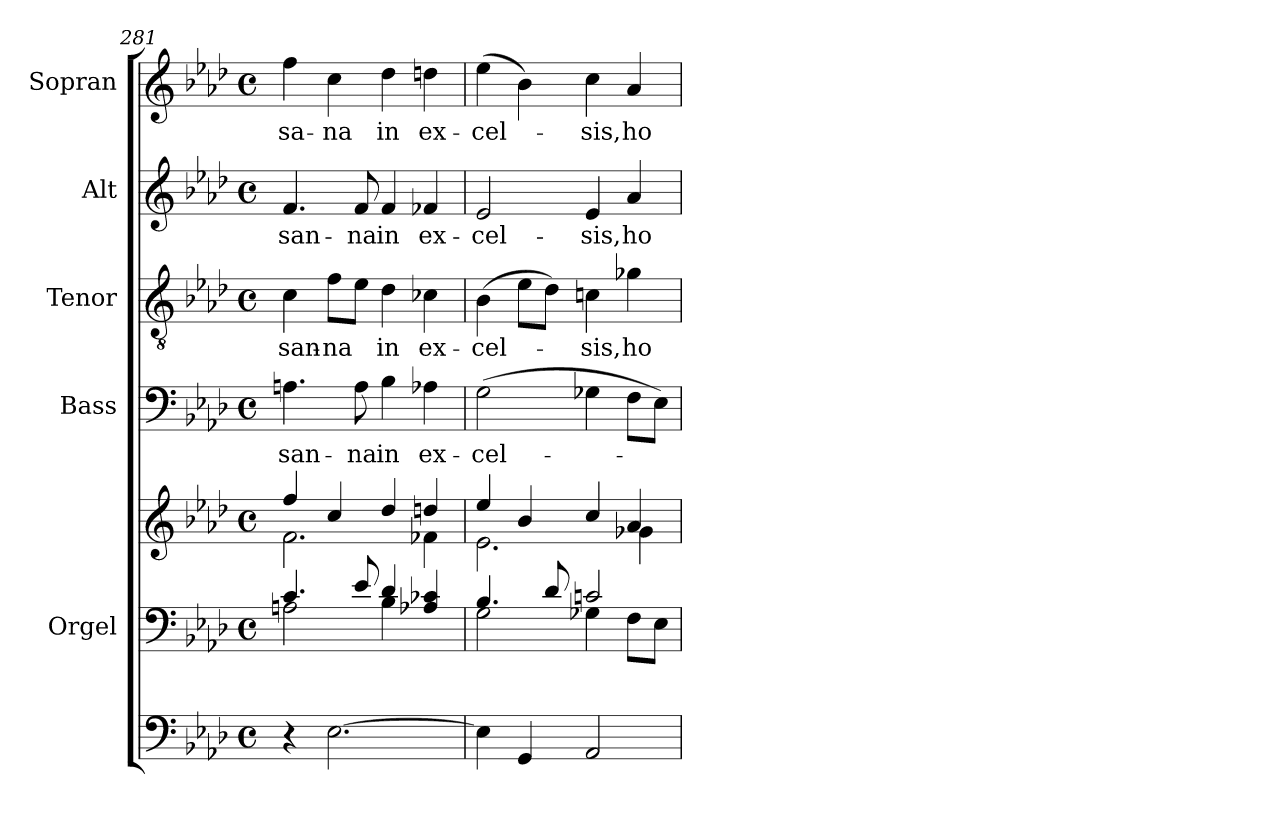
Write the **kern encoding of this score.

**kern	**kern	**kern	**kern	**text	**kern	**text	**kern	**text	**kern	**text
*part6	*part5	*part5	*part4	*part4	*part3	*part3	*part2	*part2	*part1	*part1
*staff7	*staff6	*staff5	*staff4	*staff4	*staff3	*staff3	*staff2	*staff2	*staff1	*staff1
*	*I"Orgel	*	*I"Bass	*	*I"Tenor	*	*I"Alt	*	*I"Sopran	*
*	*I'Org.	*	*I'B	*	*I'T	*	*I'A	*	*I'S	*
*clefF4	*clefF4	*clefG2	*clefF4	*	*clefGv2	*	*clefG2	*	*clefG2	*
*ITrd7c12	*	*	*	*	*	*	*	*	*	*
*k[b-e-a-d-]	*k[b-e-a-d-]	*k[b-e-a-d-]	*k[b-e-a-d-]	*	*k[b-e-a-d-]	*	*k[b-e-a-d-]	*	*k[b-e-a-d-]	*
*A-:	*A-:	*A-:	*A-:	*	*A-:	*	*A-:	*	*A-:	*
*M4/4	*M4/4	*M4/4	*M4/4	*	*M4/4	*	*M4/4	*	*M4/4	*
*met(c)	*met(c)	*met(c)	*met(c)	*	*met(c)	*	*met(c)	*	*met(c)	*
=281	=281	=281	=281	=281	=281	=281	=281	=281	=281	=281
*	*^	*^	*	*	*	*	*	*	*	*
!	!	!	!	!	!	!LO:LY:b	!	!LO:LY:b	!	!LO:LY:b	!	!LO:LY:b
4r	4.c/	2An\	4ff/	2.f\	4.An\	-san-	4c\	-san-	4.f/	-san-	4ff\	-sa-
!	!	!	!	!	!	!	!	!LO:LY:b	!	!	!	!LO:LY:b
[2.EE-\	.	.	4cc/	.	.	.	8f\L	-na	.	.	4cc\	-na
!	!	!	!	!	!	!LO:LY:b	!	!	!	!LO:LY:b	!	!
.	8e-/	.	.	.	8A\	-na	8e-\J	.	8f/	-na	.	.
!	!	!	!	!	!	!LO:LY:b	!	!LO:LY:b	!	!LO:LY:b	!	!LO:LY:b
.	4d-/	4B-\	4dd-/	.	4B-\	in	4d-\	in	4f/	in	4dd-\	in
!	!	!	!	!	!	!LO:LY:b	!	!LO:LY:b	!	!LO:LY:b	!	!LO:LY:b
.	4A-X/ 4c-X/	4ryy	4ddn/	4f-X\	4A-X\	ex-	4c-X\	ex-	4f-X/	ex-	4ddn\	ex-
=282	=282	=282	=282	=282	=282	=282	=282	=282	=282	=282	=282	=282
!	!	!	!	!	!	!LO:LY:b	!	!LO:LY:b	!	!LO:LY:b	!	!LO:LY:b
4EE-\]	4.B-/	2G\	4ee-/	2.e-\	(>2G\	-cel-	(>4B-\	-cel-	2e-/	-cel-	(>4ee-\	-cel-
4GGG/	.	.	4b-/	.	.	.	8e-\L	.	.	.	4b-\)	.
.	8d-/	.	.	.	.	.	8d-\J)	.	.	.	.	.
!	!	!	!	!	!	!	!	!LO:LY:b	!	!LO:LY:b	!	!LO:LY:b
2AAA-/	2cn/	4G-X\	4cc/	.	4G-X\	.	4cn\	-sis,	4e-/	-sis,	4cc\	-sis,
!	!	!	!	!	!	!	!	!LO:LY:b	!	!LO:LY:b	!	!LO:LY:b
.	.	8F\L	4a-/	4g-X\	8F\L	.	4g-X\	ho-	4a-/	ho-	4a-/	ho-
.	.	8E-\J	.	.	8E-\J)	.	.	.	.	.	.	.
*	*v	*v	*	*	*	*	*	*	*	*	*	*
*	*	*v	*v	*	*	*	*	*	*	*	*
=	=	=	=	=	=	=	=	=	=	=
*-	*-	*-	*-	*-	*-	*-	*-	*-	*-	*-
